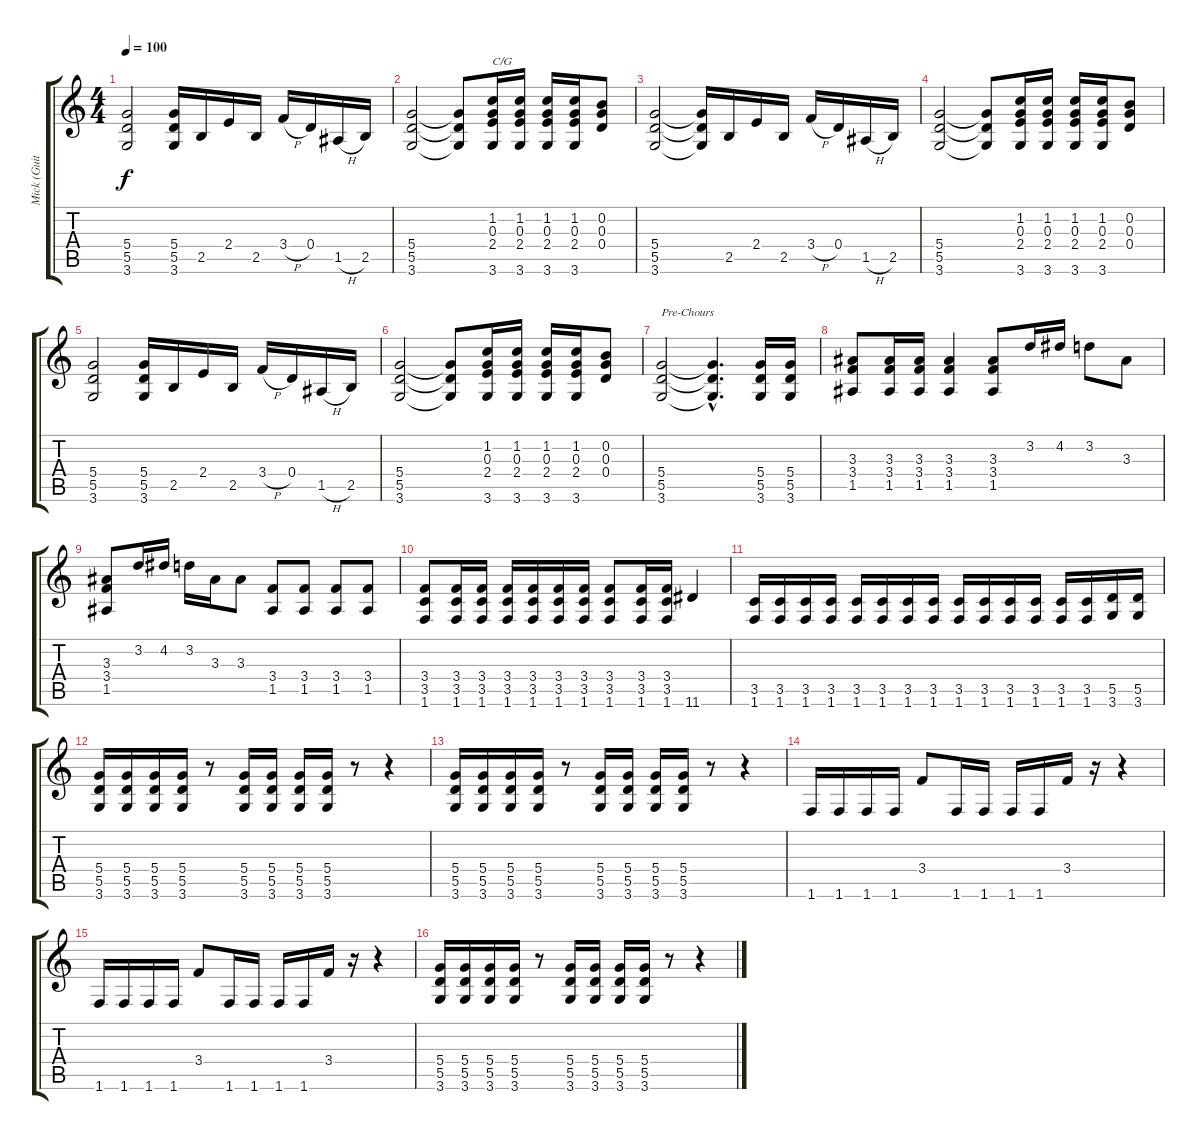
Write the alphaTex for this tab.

\track ("Mick (Guitar1)" "Mick (Guit") {instrument distortionguitar}
\staff {score tabs}
\tuning (E4 B3 G3 D3 A2 E2) {hide}
\ts (4 4)
\tempo 100
\clef g2
\ks c
(5.4 5.5 3.6).2{dy f} (5.4 5.5 3.6).16 2.5.16 2.4.16 2.5.16 3.4{h}.16 0.4.16 1.5{h}.16 2.5.16 |
(5.4 5.5 3.6).2 (5.4{t} 5.5{t} 3.6{t}).8 (1.2 0.3 2.4 3.6).16{txt "C/G"} (1.2 0.3 2.4 3.6).16 (1.2 0.3 2.4 3.6).16 (1.2 0.3 2.4 3.6).16 (0.2 0.3 0.4).8 |
(5.4 5.5 3.6).2 (5.4{t} 5.5{t} 3.6{t}).16 2.5.16 2.4.16 2.5.16 3.4{h}.16 0.4.16 1.5{h}.16 2.5.16 |
(5.4 5.5 3.6).2 (5.4{t} 5.5{t} 3.6{t}).8 (1.2 0.3 2.4 3.6).16 (1.2 0.3 2.4 3.6).16 (1.2 0.3 2.4 3.6).16 (1.2 0.3 2.4 3.6).16 (0.2 0.3 0.4).8 |
(5.4 5.5 3.6).2 (5.4 5.5 3.6).16 2.5.16 2.4.16 2.5.16 3.4{h}.16 0.4.16 1.5{h}.16 2.5.16 |
(5.4 5.5 3.6).2 (5.4{t} 5.5{t} 3.6{t}).8 (1.2 0.3 2.4 3.6).16 (1.2 0.3 2.4 3.6).16 (1.2 0.3 2.4 3.6).16 (1.2 0.3 2.4 3.6).16 (0.2 0.3 0.4).8 |
(5.4 5.5 3.6).2{txt "Pre-Chours"} (5.4{hac t} 5.5{hac t} 3.6{hac t}).4{d} (5.4 5.5 3.6).16 (5.4 5.5 3.6).16 |
(3.3 3.4 1.5).8 (3.3 3.4 1.5).16 (3.3 3.4 1.5).16 (3.3 3.4 1.5).4 (3.3 3.4 1.5).8 3.2.16 4.2.16 3.2.8 3.3.8 |
(3.3 3.4 1.5).8 3.2.16 4.2.16 3.2.16 3.3.16 3.3.8 (3.4 1.5).8 (3.4 1.5).8 (3.4 1.5).8 (3.4 1.5).8 |
(3.4 3.5 1.6).8 (3.4 3.5 1.6).16 (3.4 3.5 1.6).16 (3.4 3.5 1.6).16 (3.4 3.5 1.6).16 (3.4 3.5 1.6).16 (3.4 3.5 1.6).16 (3.4 3.5 1.6).8 (3.4 3.5 1.6).16 (3.4 3.5 1.6).16 11.6.4 |
(3.5 1.6).16 (3.5 1.6).16 (3.5 1.6).16 (3.5 1.6).16 (3.5 1.6).16 (3.5 1.6).16 (3.5 1.6).16 (3.5 1.6).16 (3.5 1.6).16 (3.5 1.6).16 (3.5 1.6).16 (3.5 1.6).16 (3.5 1.6).16 (3.5 1.6).16 (5.5 3.6).16 (5.5 3.6).16 |
(5.4 5.5 3.6).16 (5.4 5.5 3.6).16 (5.4 5.5 3.6).16 (5.4 5.5 3.6).16 r.8 (5.4 5.5 3.6).16 (5.4 5.5 3.6).16 (5.4 5.5 3.6).16 (5.4 5.5 3.6).16 r.8 r.4 |
(5.4 5.5 3.6).16 (5.4 5.5 3.6).16 (5.4 5.5 3.6).16 (5.4 5.5 3.6).16 r.8 (5.4 5.5 3.6).16 (5.4 5.5 3.6).16 (5.4 5.5 3.6).16 (5.4 5.5 3.6).16 r.8 r.4 |
1.6.16 1.6.16 1.6.16 1.6.16 3.4.8 1.6.16 1.6.16 1.6.16 1.6.16 3.4.16 r.16 r.4 |
1.6.16 1.6.16 1.6.16 1.6.16 3.4.8 1.6.16 1.6.16 1.6.16 1.6.16 3.4.16 r.16 r.4 |
(5.4 5.5 3.6).16 (5.4 5.5 3.6).16 (5.4 5.5 3.6).16 (5.4 5.5 3.6).16 r.8 (5.4 5.5 3.6).16 (5.4 5.5 3.6).16 (5.4 5.5 3.6).16 (5.4 5.5 3.6).16 r.8 r.4
